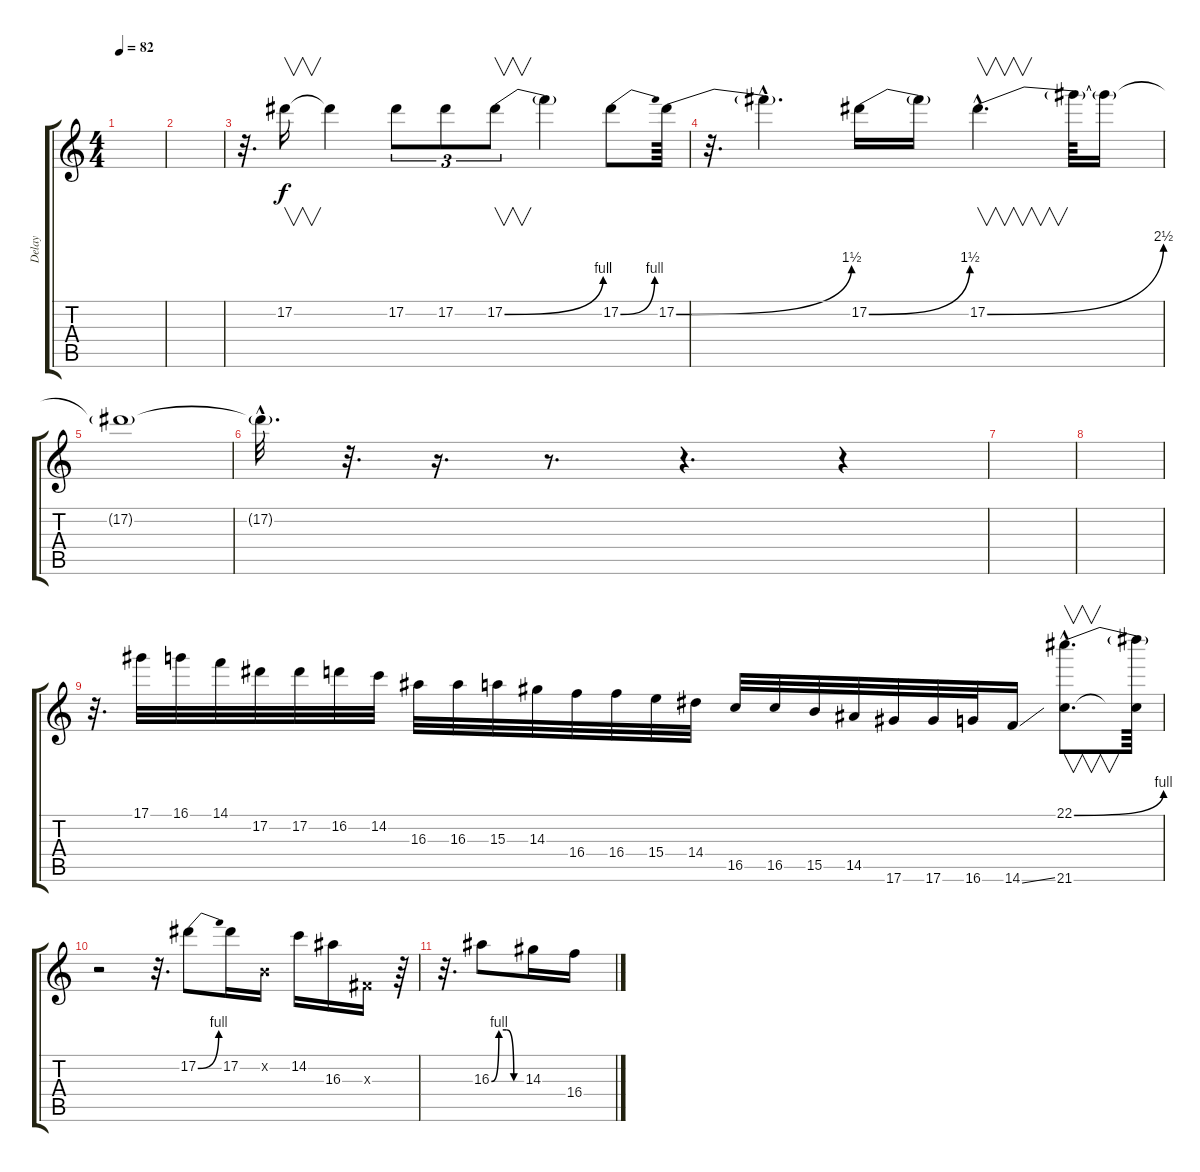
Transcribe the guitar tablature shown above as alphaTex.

\track ("Delay" "Delay") {instrument distortionguitar}
\staff {score tabs}
\tuning (Eb4 Bb3 Gb3 Db3 Ab2 Eb2) {hide}
\ts (4 4)
\tempo 82
\clef g2
\ks c
|
|
r.32{d} 17.2.16{v} 17.2{t}.4 17.2.8{tu (3 2)} 17.2.8{tu (3 2)} 17.2{be (bend 0 0 60 4)}.8{v tu (3 2)} 17.2{t}.4 17.2{be (bend 0 0 60 4)}.8 17.2{be (bend 0 0 60 6)}.64 |
r.32{d} 17.2{hac t}.4{d} 17.2{be (bend 0 0 60 6)}.16 17.2{t}.16 17.2{be (bend 0 0 60 10) hac}.4{v d} 17.2{t}.64 17.2{t}.16 |
17.2{t}.1 |
17.2{hac t}.32{d} r.32{d} r.16{d} r.8{d} r.4{d} r.4 |
|
|
r.32{d} 17.1.32 16.1.32 14.1.32 17.2.32 17.2.32 16.2.32 14.2.32 16.3.32 16.3.32 15.3.32 14.3.32 16.4.32 16.4.32 15.4.32 14.4.32 16.5.32 16.5.32 15.5.32 14.5.32 17.6.32 17.6.32 16.6.32 14.6{ss}.16 (22.1{be (bend 0 0 60 4) hac} 21.6{hac}).8{v d} (22.1{t} 21.6{t}).64 |
r.2 r.32{d} 17.2{be (bend 0 0 60 4)}.8 17.2.16 1.2{x}.16 14.2.16 16.3.16 0.3{x}.16 r.64 |
r.32{d} 16.3{be (custom 0 0 15 4 30 4 45 0 60 0)}.8 14.3.16 16.4.16
